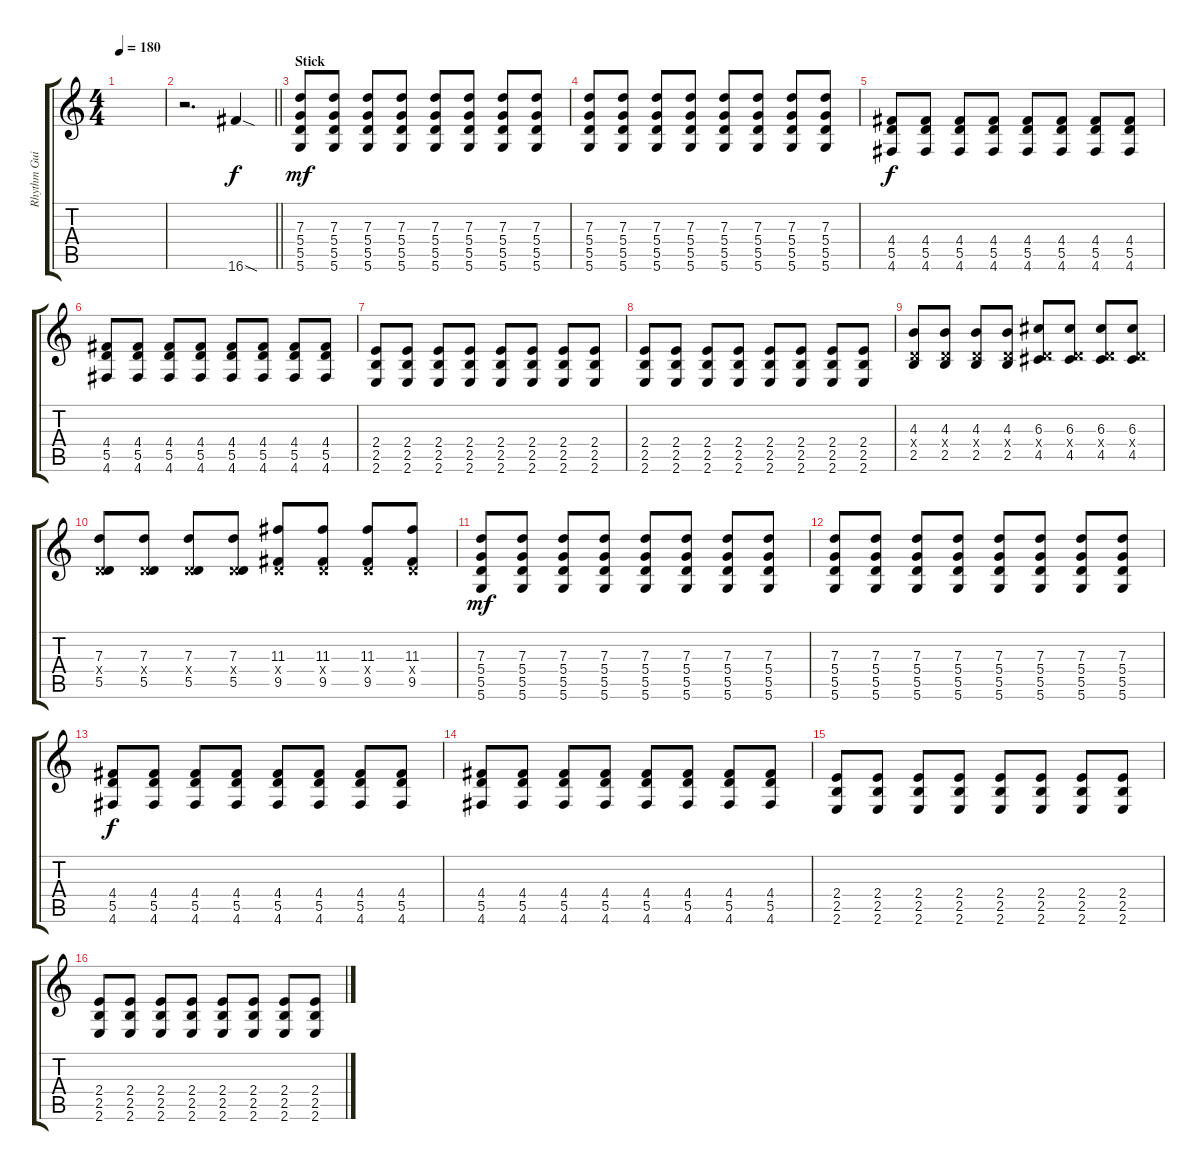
\track ("Rhythm Guitar L" "Rhythm Gui") {instrument distortionguitar}
\staff {score tabs}
\tuning (E4 B3 G3 D3 A2 D2) {hide}
\ts (4 4)
\tempo 180
\clef g2
\ks c
|
\barLineRight lightlight
r.2{d} 16.6{sod}.4{dy f} |
\section ("" "Stick")
(7.3 5.4 5.5 5.6).8{dy mf} (7.3 5.4 5.5 5.6).8 (7.3 5.4 5.5 5.6).8 (7.3 5.4 5.5 5.6).8 (7.3 5.4 5.5 5.6).8 (7.3 5.4 5.5 5.6).8 (7.3 5.4 5.5 5.6).8 (7.3 5.4 5.5 5.6).8 |
(7.3 5.4 5.5 5.6).8 (7.3 5.4 5.5 5.6).8 (7.3 5.4 5.5 5.6).8 (7.3 5.4 5.5 5.6).8 (7.3 5.4 5.5 5.6).8 (7.3 5.4 5.5 5.6).8 (7.3 5.4 5.5 5.6).8 (7.3 5.4 5.5 5.6).8 |
(4.4 5.5 4.6).8{dy f} (4.4 5.5 4.6).8 (4.4 5.5 4.6).8 (4.4 5.5 4.6).8 (4.4 5.5 4.6).8 (4.4 5.5 4.6).8 (4.4 5.5 4.6).8 (4.4 5.5 4.6).8 |
(4.4 5.5 4.6).8 (4.4 5.5 4.6).8 (4.4 5.5 4.6).8 (4.4 5.5 4.6).8 (4.4 5.5 4.6).8 (4.4 5.5 4.6).8 (4.4 5.5 4.6).8 (4.4 5.5 4.6).8 |
(2.4 2.5 2.6).8 (2.4 2.5 2.6).8 (2.4 2.5 2.6).8 (2.4 2.5 2.6).8 (2.4 2.5 2.6).8 (2.4 2.5 2.6).8 (2.4 2.5 2.6).8 (2.4 2.5 2.6).8 |
(2.4 2.5 2.6).8 (2.4 2.5 2.6).8 (2.4 2.5 2.6).8 (2.4 2.5 2.6).8 (2.4 2.5 2.6).8 (2.4 2.5 2.6).8 (2.4 2.5 2.6).8 (2.4 2.5 2.6).8 |
(4.3 0.4{x} 2.5).8 (4.3 0.4{x} 2.5).8 (4.3 0.4{x} 2.5).8 (4.3 0.4{x} 2.5).8 (6.3 0.4{x} 4.5).8 (6.3 0.4{x} 4.5).8 (6.3 0.4{x} 4.5).8 (6.3 0.4{x} 4.5).8 |
(7.3 0.4{x} 5.5).8 (7.3 0.4{x} 5.5).8 (7.3 0.4{x} 5.5).8 (7.3 0.4{x} 5.5).8 (11.3 0.4{x} 9.5).8 (11.3 0.4{x} 9.5).8 (11.3 0.4{x} 9.5).8 (11.3 0.4{x} 9.5).8 |
(7.3 5.4 5.5 5.6).8{dy mf} (7.3 5.4 5.5 5.6).8 (7.3 5.4 5.5 5.6).8 (7.3 5.4 5.5 5.6).8 (7.3 5.4 5.5 5.6).8 (7.3 5.4 5.5 5.6).8 (7.3 5.4 5.5 5.6).8 (7.3 5.4 5.5 5.6).8 |
(7.3 5.4 5.5 5.6).8 (7.3 5.4 5.5 5.6).8 (7.3 5.4 5.5 5.6).8 (7.3 5.4 5.5 5.6).8 (7.3 5.4 5.5 5.6).8 (7.3 5.4 5.5 5.6).8 (7.3 5.4 5.5 5.6).8 (7.3 5.4 5.5 5.6).8 |
(4.4 5.5 4.6).8{dy f} (4.4 5.5 4.6).8 (4.4 5.5 4.6).8 (4.4 5.5 4.6).8 (4.4 5.5 4.6).8 (4.4 5.5 4.6).8 (4.4 5.5 4.6).8 (4.4 5.5 4.6).8 |
(4.4 5.5 4.6).8 (4.4 5.5 4.6).8 (4.4 5.5 4.6).8 (4.4 5.5 4.6).8 (4.4 5.5 4.6).8 (4.4 5.5 4.6).8 (4.4 5.5 4.6).8 (4.4 5.5 4.6).8 |
(2.4 2.5 2.6).8 (2.4 2.5 2.6).8 (2.4 2.5 2.6).8 (2.4 2.5 2.6).8 (2.4 2.5 2.6).8 (2.4 2.5 2.6).8 (2.4 2.5 2.6).8 (2.4 2.5 2.6).8 |
(2.4 2.5 2.6).8 (2.4 2.5 2.6).8 (2.4 2.5 2.6).8 (2.4 2.5 2.6).8 (2.4 2.5 2.6).8 (2.4 2.5 2.6).8 (2.4 2.5 2.6).8 (2.4 2.5 2.6).8
